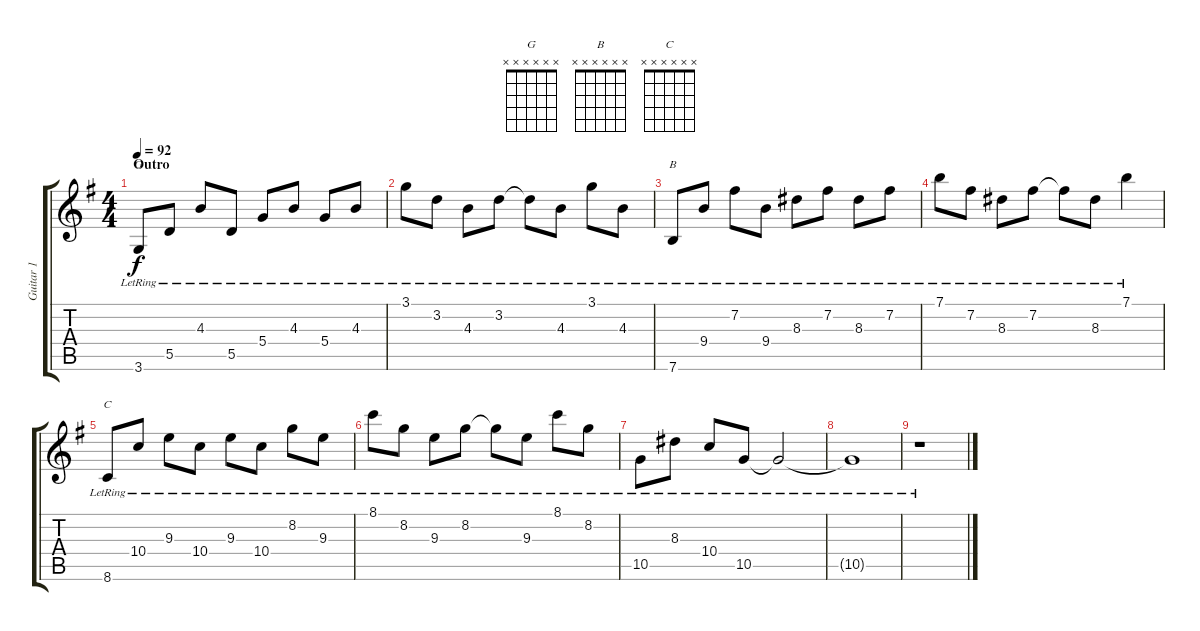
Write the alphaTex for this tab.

\track ("Guitar 1" "Guitar 1") {instrument electricguitarjazz}
\staff {score tabs}
\tuning (E4 B3 G3 D3 A2 E2) {hide}
\chord ("G" x x x x x x)
\chord ("B" x x x x x x)
\chord ("C" x x x x x x)
\ts (4 4)
\section ("" "Outro")
\tempo 92
\clef g2
\ks g
3.6{lr}.8{ch "G" dy f} 5.5{lr}.8 4.3{lr}.8 5.5{lr}.8 5.4{lr}.8 4.3{lr}.8 5.4{lr}.8 4.3{lr}.8 |
3.1{lr}.8 3.2{lr}.8 4.3{lr}.8 3.2{lr}.8 3.2{lr t}.8 4.3{lr}.8 3.1{lr}.8 4.3{lr}.8 |
7.6{lr}.8{ch "B"} 9.4{lr}.8 7.2{lr}.8 9.4{lr}.8 8.3{lr}.8 7.2{lr}.8 8.3{lr}.8 7.2{lr}.8 |
7.1{lr}.8 7.2{lr}.8 8.3{lr}.8 7.2{lr}.8 7.2{lr t}.8 8.3{lr}.8 7.1{lr}.4 |
8.6{lr}.8{ch "C"} 10.4{lr}.8 9.3{lr}.8 10.4{lr}.8 9.3{lr}.8 10.4{lr}.8 8.2{lr}.8 9.3{lr}.8 |
8.1{lr}.8 8.2{lr}.8 9.3{lr}.8 8.2{lr}.8 8.2{lr t}.8 9.3{lr}.8 8.1{lr}.8 8.2{lr}.8 |
10.5{lr}.8 8.3{lr}.8 10.4{lr}.8 10.5{lr}.8 10.5{lr t}.2 |
10.5{lr t}.1 |
r.1
